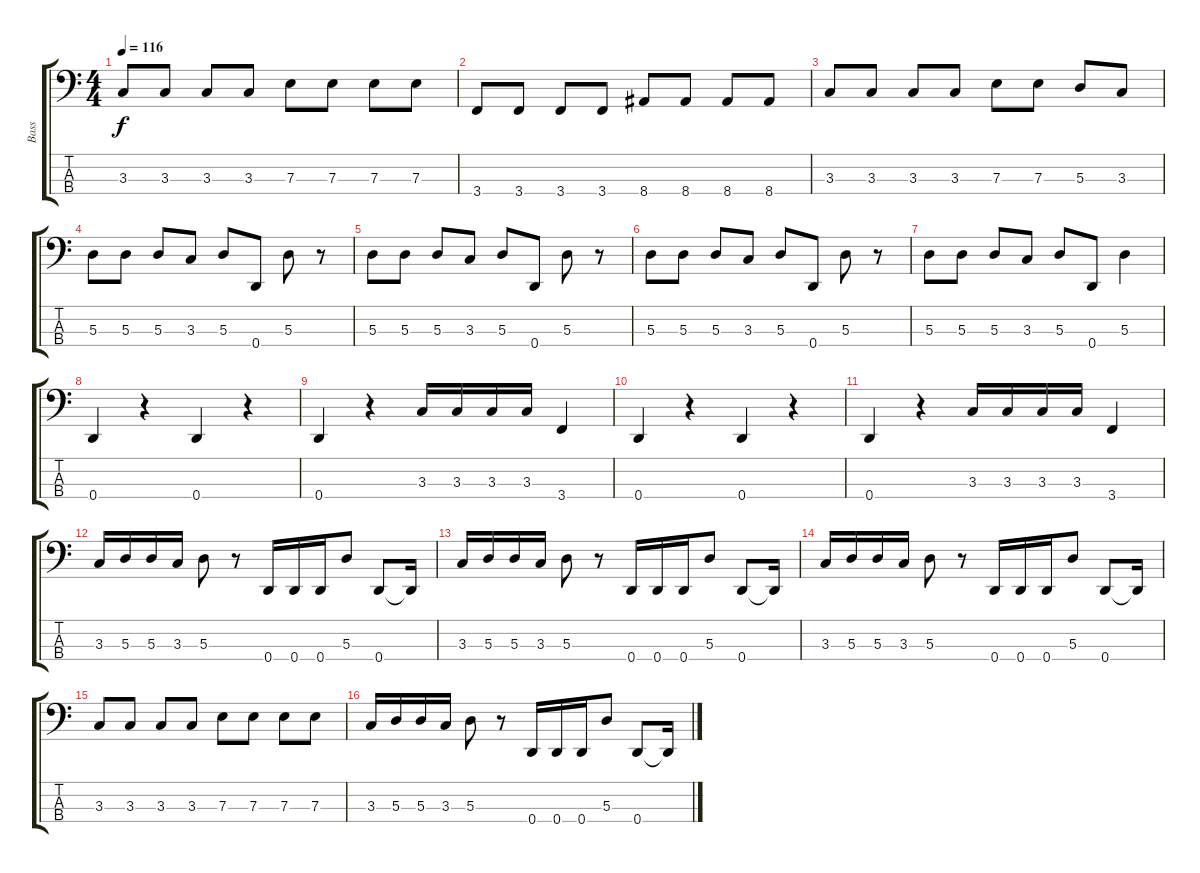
\track ("Bass" "Bass") {instrument electricbassfinger}
\staff {score tabs}
\tuning (G2 D2 A1 D1) {hide}
\ts (4 4)
\tempo 116
\clef f4
\ks c
3.3.8{dy f} 3.3.8 3.3.8 3.3.8 7.3.8 7.3.8 7.3.8 7.3.8 |
3.4.8 3.4.8 3.4.8 3.4.8 8.4.8 8.4.8 8.4.8 8.4.8 |
3.3.8 3.3.8 3.3.8 3.3.8 7.3.8 7.3.8 5.3.8 3.3.8 |
5.3.8 5.3.8 5.3.8 3.3.8 5.3.8 0.4.8 5.3.8 r.8 |
5.3.8 5.3.8 5.3.8 3.3.8 5.3.8 0.4.8 5.3.8 r.8 |
5.3.8 5.3.8 5.3.8 3.3.8 5.3.8 0.4.8 5.3.8 r.8 |
5.3.8 5.3.8 5.3.8 3.3.8 5.3.8 0.4.8 5.3.4 |
0.4.4 r.4 0.4.4 r.4 |
0.4.4 r.4 3.3.16 3.3.16 3.3.16 3.3.16 3.4.4 |
0.4.4 r.4 0.4.4 r.4 |
0.4.4 r.4 3.3.16 3.3.16 3.3.16 3.3.16 3.4.4 |
3.3.16 5.3.16 5.3.16 3.3.16 5.3.8 r.8 0.4.16 0.4.16 0.4.16 5.3.8 0.4.8 0.4{t}.16 |
3.3.16 5.3.16 5.3.16 3.3.16 5.3.8 r.8 0.4.16 0.4.16 0.4.16 5.3.8 0.4.8 0.4{t}.16 |
3.3.16 5.3.16 5.3.16 3.3.16 5.3.8 r.8 0.4.16 0.4.16 0.4.16 5.3.8 0.4.8 0.4{t}.16 |
3.3.8 3.3.8 3.3.8 3.3.8 7.3.8 7.3.8 7.3.8 7.3.8 |
3.3.16 5.3.16 5.3.16 3.3.16 5.3.8 r.8 0.4.16 0.4.16 0.4.16 5.3.8 0.4.8 0.4{t}.16
